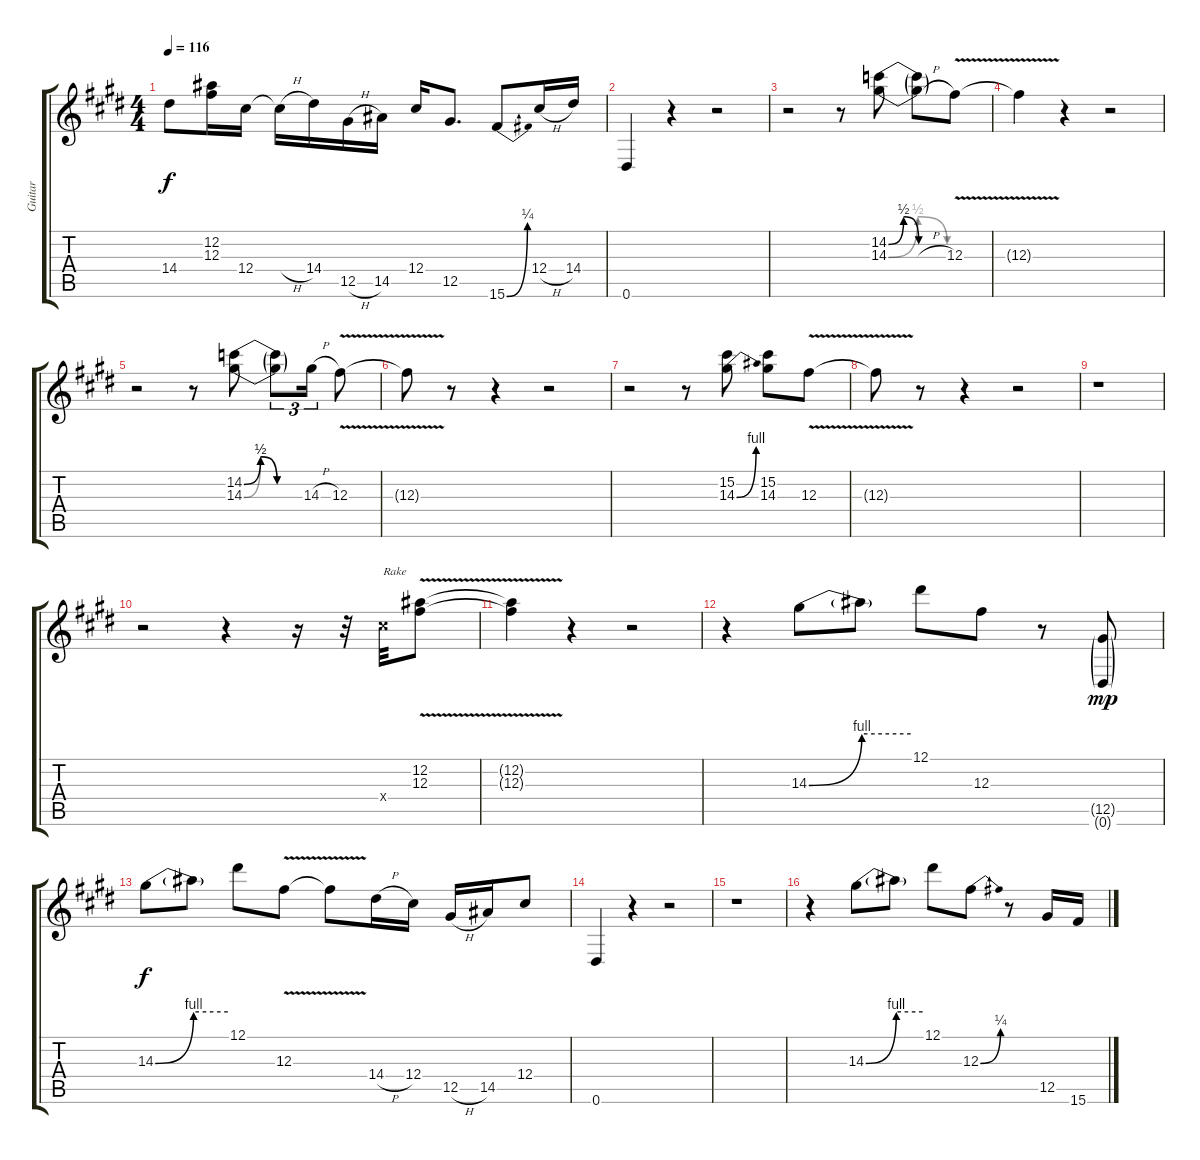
\track ("Guitar" "Guitar") {instrument distortionguitar}
\staff {score tabs}
\tuning (Eb4 Bb3 Gb3 Db3 Ab2 Eb2) {hide}
\ts (4 4)
\tempo 116
\clef g2
\ks e
14.4.8{dy f} (12.2 12.3).16 12.4.16 12.4{h t}.16 14.4.16 12.5{h}.16 14.5.16 12.4.16 12.5.8{d} 15.6{be (bend 0 0 60 1)}.8 12.4{h}.16 14.4.16 |
0.6.4 r.4 r.2 |
r.2 r.8 (14.2{be (bendrelease 0 0 30 2 30 2 60 0)} 14.3{be (bendrelease 0 0 30 2 30 2 60 0)}).8 (14.2{be (hold 0 0 60 0) t} 14.3{h t}).8 12.3{v}.8 |
12.3{t}.4 r.4 r.2 |
r.2 r.8 (14.2{be (bendrelease 0 0 30 2 30 2 60 0)} 14.3{be (bendrelease 0 0 30 2 30 2 60 0)}).8 (14.2{be (hold 0 0 60 0) t} 14.3{be (hold 0 0 60 0) t}).8{tu (3 2)} 14.3{h}.16{tu (3 2)} 12.3{v}.8 |
12.3{t}.8 r.8 r.4 r.2 |
r.2 r.8 (15.2 14.3{be (bend 0 0 60 4)}).8 (15.2 14.3).8 12.3{v}.8 |
12.3{t}.8 r.8 r.4 r.2 |
r.1 |
r.2 r.4 r.16 r.32 12.4{x}.32{txt "Rake"} (12.2{v} 12.3{v}).8 |
(12.2{t} 12.3{t}).4 r.4 r.2 |
r.4 14.3{be (bend 0 0 60 4)}.8 14.3{be (hold 0 4 60 4) t}.8 12.1.8 12.3.8 r.8 (12.5{g} 0.6{g}).8{dy mp} |
14.3{be (bend 0 0 60 4)}.8{dy f} 14.3{be (hold 0 4 60 4) t}.8 12.1.8 12.3{v}.8 12.3{t}.8 14.4{h}.16 12.4.16 12.5{h}.16 14.5.16 12.4.8 |
0.6.4 r.4 r.2 |
r.1 |
r.4 14.3{be (bend 0 0 60 4)}.8 14.3{be (hold 0 4 60 4) t}.8 12.1.8 12.3{be (bend 0 0 60 1)}.8 r.8 12.5.16 15.6.16
